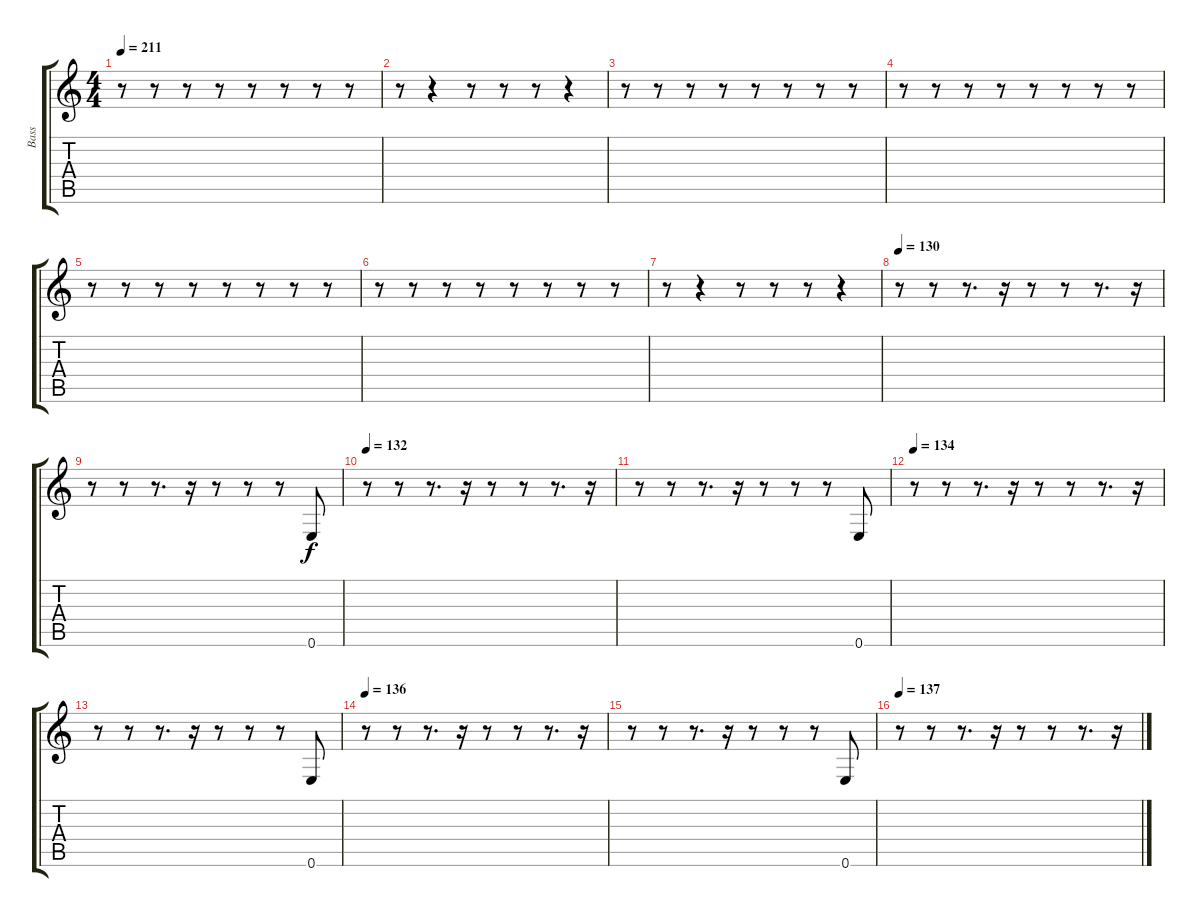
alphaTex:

\track ("Bass" "Bass") {instrument electricbasspick}
\staff {score tabs}
\tuning (E4 B3 G3 D3 A2 E2) {hide}
\ts (4 4)
\tempo 211
\clef g2
\ks c
r.8{dy f} r.8 r.8 r.8 r.8 r.8 r.8 r.8 |
r.8 r.4 r.8 r.8 r.8 r.4 |
r.8 r.8 r.8 r.8 r.8 r.8 r.8 r.8 |
r.8 r.8 r.8 r.8 r.8 r.8 r.8 r.8 |
r.8 r.8 r.8 r.8 r.8 r.8 r.8 r.8 |
r.8 r.8 r.8 r.8 r.8 r.8 r.8 r.8 |
r.8 r.4 r.8 r.8 r.8 r.4 |
\tempo 130
r.8 r.8 r.8{d} r.16 r.8 r.8 r.8{d} r.16 |
r.8 r.8 r.8{d} r.16 r.8 r.8 r.8 0.6.8 |
\tempo 132
r.8 r.8 r.8{d} r.16 r.8 r.8 r.8{d} r.16 |
r.8 r.8 r.8{d} r.16 r.8 r.8 r.8 0.6.8 |
\tempo 134
r.8 r.8 r.8{d} r.16 r.8 r.8 r.8{d} r.16 |
r.8 r.8 r.8{d} r.16 r.8 r.8 r.8 0.6.8 |
\tempo 136
r.8 r.8 r.8{d} r.16 r.8 r.8 r.8{d} r.16 |
r.8 r.8 r.8{d} r.16 r.8 r.8 r.8 0.6.8 |
\tempo 137
r.8 r.8 r.8{d} r.16 r.8 r.8 r.8{d} r.16
